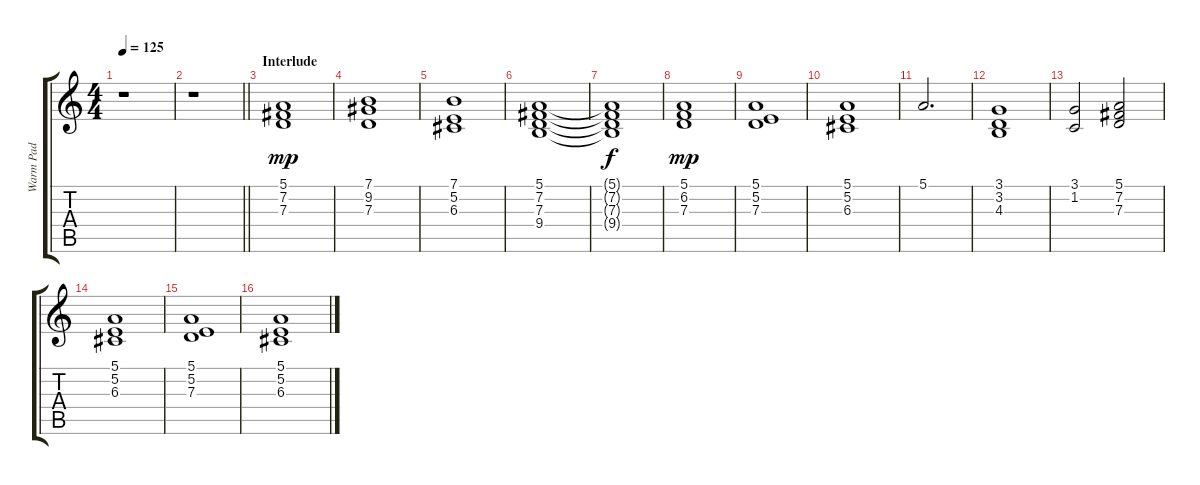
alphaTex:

\track ("Warm Pad" "Warm Pad") {instrument pad2warm}
\staff {score tabs}
\tuning (E4 B3 G3 D3 A2 E2) {hide}
\ts (4 4)
\tempo 125
\clef g2
\ks c
r.1{dy f} |
\barLineRight lightlight
r.1 |
\section ("" "Interlude")
(5.1 7.2 7.3).1{dy mp} |
(7.1 9.2 7.3).1 |
(7.1 5.2 6.3).1 |
(5.1 7.2 7.3 9.4).1 |
(5.1{t} 7.2{t} 7.3{t} 9.4{t}).1{dy f} |
(5.1 6.2 7.3).1{dy mp} |
(5.1 5.2 7.3).1 |
(5.1 5.2 6.3).1 |
5.1.2{d} |
(3.1 3.2 4.3).1 |
(3.1 1.2).2 (5.1 7.2 7.3).2 |
(5.1 5.2 6.3).1 |
(5.1 5.2 7.3).1 |
(5.1 5.2 6.3).1
